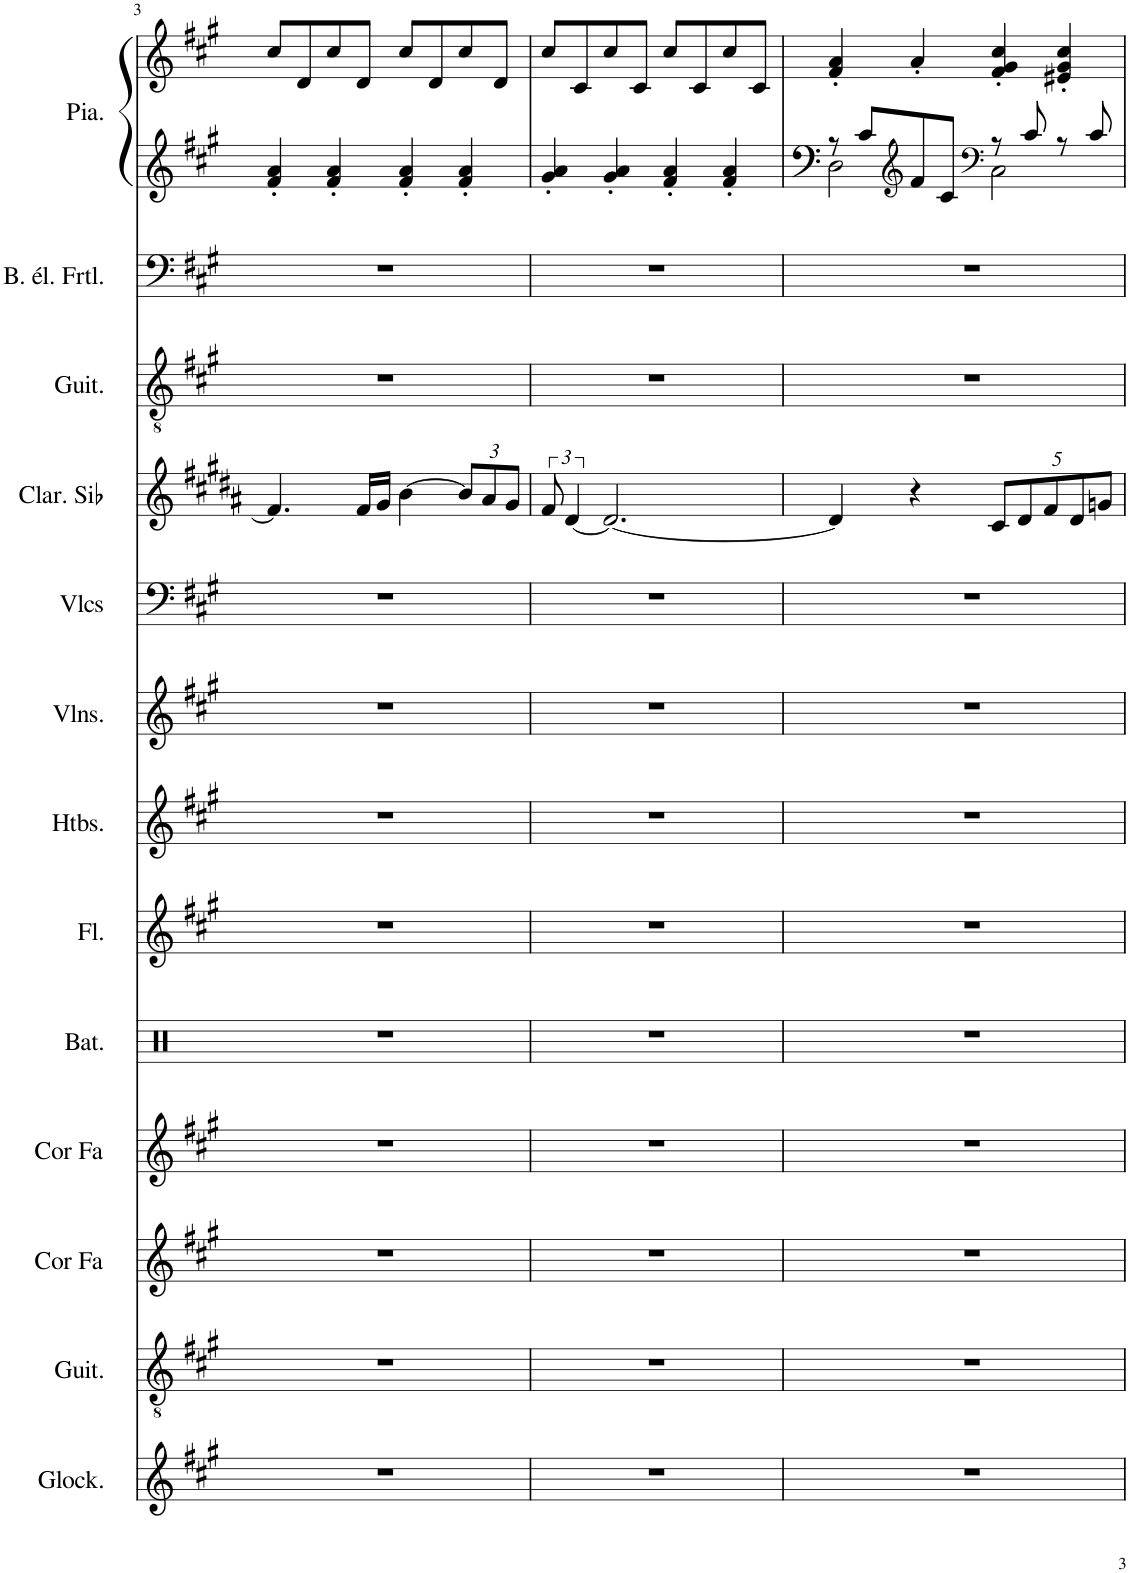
**kern	**kern	**kern	**kern	**kern	**kern	**kern	**kern	**kern	**kern	**kern	**kern	**kern	**kern
*part13	*part12	*part11	*part10	*part9	*part8	*part7	*part6	*part5	*part4	*part3	*part2	*part1	*part1
*staff14	*staff13	*staff12	*staff11	*staff10	*staff9	*staff8	*staff7	*staff6	*staff5	*staff4	*staff3	*staff2	*staff1
*I"Glockenspiel , Glockenspiel	*I"Guitare acoustique, Electric Guitar (jazz)	*I"Cor en Fa, French Horn	*I"Cor en Fa, French Horn	*I"Batterie	*I"Flûte, Flute	*I"Hautbois, Oboe	*I"Violons, String Ensemble 1	*I"Violoncelles, String Ensemble 1	*I"Clarinette en Sib	*I"Guitare classique, Acoustic Guitar (nylon)	*I"Basse électrique fretless, Fretless Bass	*I"Piano, Acoustic Grand Piano	*
*I'Glock.	*I'Guit.	*I'Cor Fa	*I'Cor Fa	*I'Bat.	*I'Fl.	*I'Htbs.	*I'Vlns.	*I'Vlcs	*I'Clar. Sib	*I'Guit.	*I'B. él. Frtl.	*I'Pia.	*
!!LO:PB:g=z
*clefG2	*clefGv2	*clefG2	*clefG2	*clefX	*clefG2	*clefG2	*clefG2	*clefF4	*clefG2	*clefGv2	*clefF4	*clefG2	*clefG2
*Trd-14c-24	*	*Trd4c7	*Trd4c7	*	*	*	*	*	*Trd1c2	*	*Trd7c12	*	*
*k[f#c#g#]	*k[f#c#g#]	*k[f#c#g#]	*k[f#c#g#]	*k[]	*k[f#c#g#]	*k[f#c#g#]	*k[f#c#g#]	*k[f#c#g#]	*k[f#c#g#d#a#]	*k[f#c#g#]	*k[f#c#g#]	*k[f#c#g#]	*k[f#c#g#]
*M4/4	*M4/4	*M4/4	*M4/4	*M4/4	*M4/4	*M4/4	*M4/4	*M4/4	*M4/4	*M4/4	*M4/4	*M4/4	*M4/4
=3	=3	=3	=3	=3	=3	=3	=3	=3	=3	=3	=3	=3	=3
1r	1r	1r	1r	1r	1r	1r	1r	1r	4.f#/]	1r	1r	4f#/' 4a/'	8cc#/L
.	.	.	.	.	.	.	.	.	.	.	.	.	8d/
.	.	.	.	.	.	.	.	.	.	.	.	4f#/' 4a/'	8cc#/
.	.	.	.	.	.	.	.	.	16f#/LL	.	.	.	8d/J
.	.	.	.	.	.	.	.	.	16g#/JJ	.	.	.	.
.	.	.	.	.	.	.	.	.	[4b\	.	.	4f#/' 4a/'	8cc#/L
.	.	.	.	.	.	.	.	.	.	.	.	.	8d/
*	*	*	*	*	*	*	*	*	*Xbrackettup	*	*	*	*
.	.	.	.	.	.	.	.	.	12b/L]	.	.	4f#/' 4a/'	8cc#/
.	.	.	.	.	.	.	.	.	12a#/	.	.	.	.
.	.	.	.	.	.	.	.	.	.	.	.	.	8d/J
.	.	.	.	.	.	.	.	.	12g#/J	.	.	.	.
=4	=4	=4	=4	=4	=4	=4	=4	=4	=4	=4	=4	=4	=4
*	*	*	*	*	*	*	*	*	*brackettup	*	*	*	*
1r	1r	1r	1r	1r	1r	1r	1r	1r	12f#/	1r	1r	4g#/' 4a/'	8cc#/L
.	.	.	.	.	.	.	.	.	[6d#/	.	.	.	.
.	.	.	.	.	.	.	.	.	.	.	.	.	8c#/
.	.	.	.	.	.	.	.	.	2.d#/_	.	.	4g#/' 4a/'	8cc#/
.	.	.	.	.	.	.	.	.	.	.	.	.	8c#/J
.	.	.	.	.	.	.	.	.	.	.	.	4f#/' 4a/'	8cc#/L
.	.	.	.	.	.	.	.	.	.	.	.	.	8c#/
.	.	.	.	.	.	.	.	.	.	.	.	4f#/' 4a/'	8cc#/
.	.	.	.	.	.	.	.	.	.	.	.	.	8c#/J
=5	=5	=5	=5	=5	=5	=5	=5	=5	=5	=5	=5	=5	=5
*	*	*	*	*	*	*	*	*	*	*	*	*^	*
1r	1r	1r	1r	1r	1r	1r	1r	1r	4d#/]	1r	1r	8r	2D\	4f#/' 4a/'
.	.	.	.	.	.	.	.	.	.	.	.	8c#/L	.	.
*	*	*	*	*	*	*	*	*	*	*	*	*clefG2	*	*
.	.	.	.	.	.	.	.	.	4r	.	.	8f#/	.	4a'/
.	.	.	.	.	.	.	.	.	.	.	.	8c#/J	.	.
*	*	*	*	*	*	*	*	*	*	*	*	*clefF4	*	*
*	*	*	*	*	*	*	*	*	*Xbrackettup	*	*	*	*	*
.	.	.	.	.	.	.	.	.	10c#/L	.	.	8r	2C#\	4f#/' 4g#/' 4cc#/'
.	.	.	.	.	.	.	.	.	10d#/	.	.	.	.	.
.	.	.	.	.	.	.	.	.	.	.	.	8c#/	.	.
.	.	.	.	.	.	.	.	.	10f#/	.	.	.	.	.
.	.	.	.	.	.	.	.	.	.	.	.	8r	.	4e#X/' 4g#/' 4cc#/'
.	.	.	.	.	.	.	.	.	10d#/	.	.	.	.	.
.	.	.	.	.	.	.	.	.	.	.	.	8c#/	.	.
.	.	.	.	.	.	.	.	.	10gn/J	.	.	.	.	.
*	*	*	*	*	*	*	*	*	*	*	*	*v	*v	*
=	=	=	=	=	=	=	=	=	=	=	=	=	=
*-	*-	*-	*-	*-	*-	*-	*-	*-	*-	*-	*-	*-	*-
